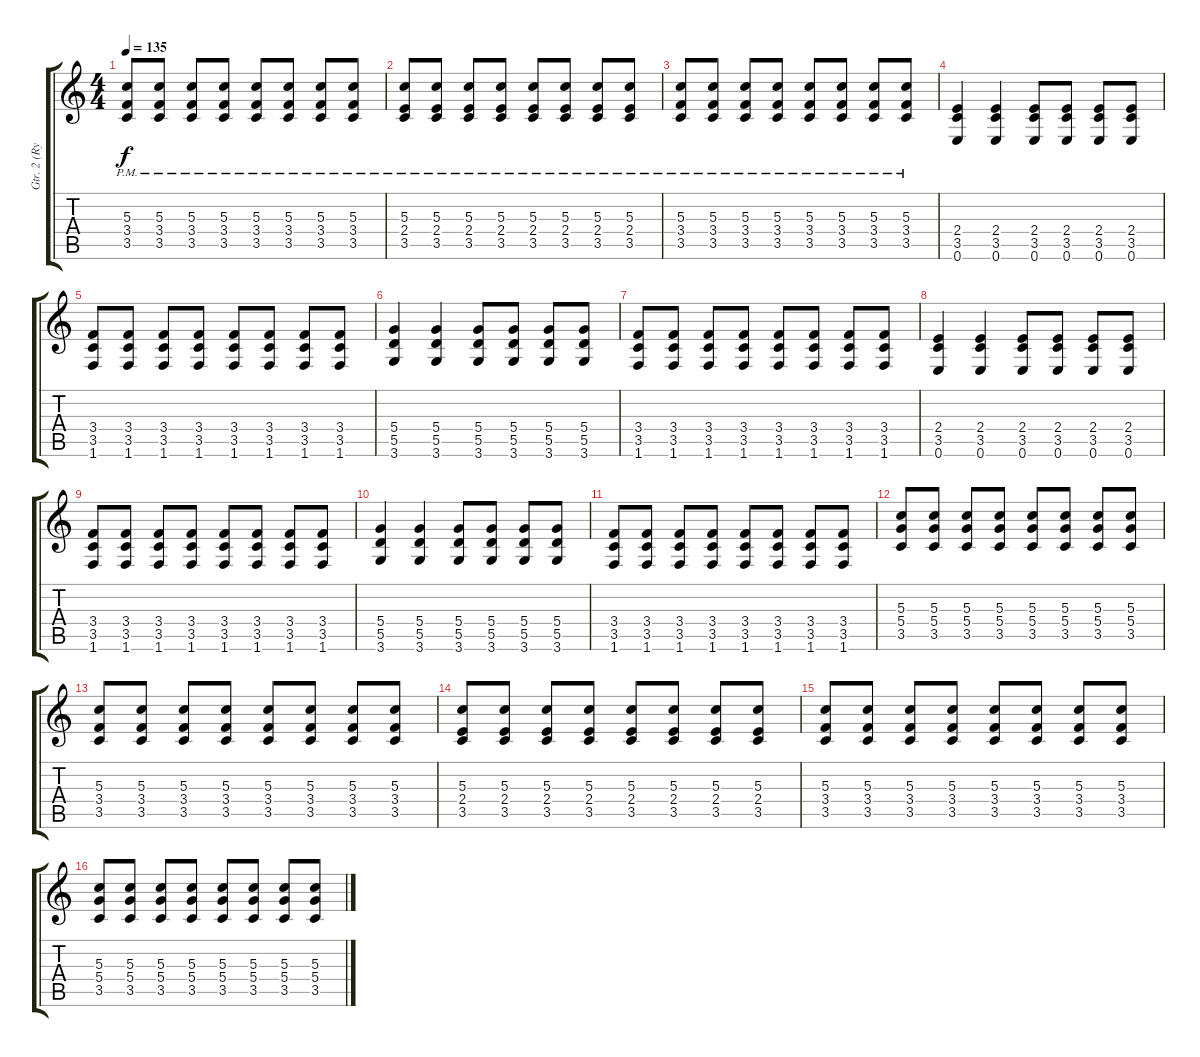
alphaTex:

\track ("Gtr. 2 (Ryan mendez)" "Gtr. 2 (Ry") {instrument acousticguitarsteel}
\staff {score tabs}
\tuning (E4 B3 G3 D3 A2 E2) {hide}
\ts (4 4)
\tempo 135
\clef g2
\ks c
(5.3{pm} 3.4{pm} 3.5{pm}).8{dy f} (5.3{pm} 3.4{pm} 3.5{pm}).8 (5.3{pm} 3.4{pm} 3.5{pm}).8 (5.3{pm} 3.4{pm} 3.5{pm}).8 (5.3{pm} 3.4{pm} 3.5{pm}).8 (5.3{pm} 3.4{pm} 3.5{pm}).8 (5.3{pm} 3.4{pm} 3.5{pm}).8 (5.3{pm} 3.4{pm} 3.5{pm}).8 |
(5.3{pm} 2.4{pm} 3.5{pm}).8 (5.3{pm} 2.4{pm} 3.5{pm}).8 (5.3{pm} 2.4{pm} 3.5{pm}).8 (5.3{pm} 2.4{pm} 3.5{pm}).8 (5.3{pm} 2.4{pm} 3.5{pm}).8 (5.3{pm} 2.4{pm} 3.5{pm}).8 (5.3{pm} 2.4{pm} 3.5{pm}).8 (5.3{pm} 2.4{pm} 3.5{pm}).8 |
(5.3{pm} 3.4{pm} 3.5{pm}).8 (5.3{pm} 3.4{pm} 3.5{pm}).8 (5.3{pm} 3.4{pm} 3.5{pm}).8 (5.3{pm} 3.4{pm} 3.5{pm}).8 (5.3{pm} 3.4{pm} 3.5{pm}).8 (5.3{pm} 3.4{pm} 3.5{pm}).8 (5.3{pm} 3.4{pm} 3.5{pm}).8 (5.3{pm} 3.4{pm} 3.5{pm}).8 |
(2.4 3.5 0.6).4 (2.4 3.5 0.6).4 (2.4 3.5 0.6).8 (2.4 3.5 0.6).8 (2.4 3.5 0.6).8 (2.4 3.5 0.6).8 |
(3.4 3.5 1.6).8 (3.4 3.5 1.6).8 (3.4 3.5 1.6).8 (3.4 3.5 1.6).8 (3.4 3.5 1.6).8 (3.4 3.5 1.6).8 (3.4 3.5 1.6).8 (3.4 3.5 1.6).8 |
(5.4 5.5 3.6).4 (5.4 5.5 3.6).4 (5.4 5.5 3.6).8 (5.4 5.5 3.6).8 (5.4 5.5 3.6).8 (5.4 5.5 3.6).8 |
(3.4 3.5 1.6).8 (3.4 3.5 1.6).8 (3.4 3.5 1.6).8 (3.4 3.5 1.6).8 (3.4 3.5 1.6).8 (3.4 3.5 1.6).8 (3.4 3.5 1.6).8 (3.4 3.5 1.6).8 |
(2.4 3.5 0.6).4 (2.4 3.5 0.6).4 (2.4 3.5 0.6).8 (2.4 3.5 0.6).8 (2.4 3.5 0.6).8 (2.4 3.5 0.6).8 |
(3.4 3.5 1.6).8 (3.4 3.5 1.6).8 (3.4 3.5 1.6).8 (3.4 3.5 1.6).8 (3.4 3.5 1.6).8 (3.4 3.5 1.6).8 (3.4 3.5 1.6).8 (3.4 3.5 1.6).8 |
(5.4 5.5 3.6).4 (5.4 5.5 3.6).4 (5.4 5.5 3.6).8 (5.4 5.5 3.6).8 (5.4 5.5 3.6).8 (5.4 5.5 3.6).8 |
(3.4 3.5 1.6).8 (3.4 3.5 1.6).8 (3.4 3.5 1.6).8 (3.4 3.5 1.6).8 (3.4 3.5 1.6).8 (3.4 3.5 1.6).8 (3.4 3.5 1.6).8 (3.4 3.5 1.6).8 |
(5.3 5.4 3.5).8 (5.3 5.4 3.5).8 (5.3 5.4 3.5).8 (5.3 5.4 3.5).8 (5.3 5.4 3.5).8 (5.3 5.4 3.5).8 (5.3 5.4 3.5).8 (5.3 5.4 3.5).8 |
(5.3 3.4 3.5).8 (5.3 3.4 3.5).8 (5.3 3.4 3.5).8 (5.3 3.4 3.5).8 (5.3 3.4 3.5).8 (5.3 3.4 3.5).8 (5.3 3.4 3.5).8 (5.3 3.4 3.5).8 |
(5.3 2.4 3.5).8 (5.3 2.4 3.5).8 (5.3 2.4 3.5).8 (5.3 2.4 3.5).8 (5.3 2.4 3.5).8 (5.3 2.4 3.5).8 (5.3 2.4 3.5).8 (5.3 2.4 3.5).8 |
(5.3 3.4 3.5).8 (5.3 3.4 3.5).8 (5.3 3.4 3.5).8 (5.3 3.4 3.5).8 (5.3 3.4 3.5).8 (5.3 3.4 3.5).8 (5.3 3.4 3.5).8 (5.3 3.4 3.5).8 |
(5.3 5.4 3.5).8 (5.3 5.4 3.5).8 (5.3 5.4 3.5).8 (5.3 5.4 3.5).8 (5.3 5.4 3.5).8 (5.3 5.4 3.5).8 (5.3 5.4 3.5).8 (5.3 5.4 3.5).8
